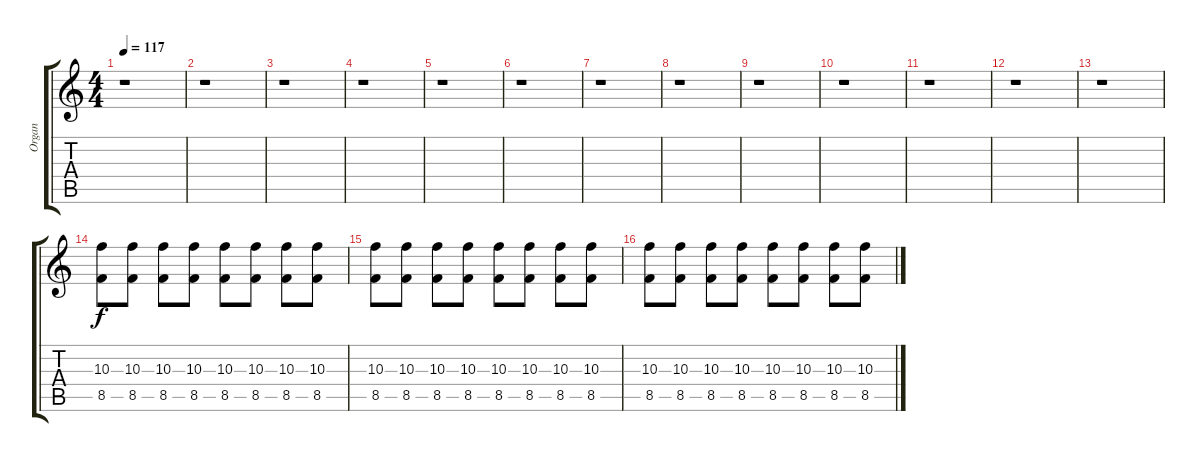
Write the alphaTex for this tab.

\track ("Organ" "Organ") {instrument electricguitarclean}
\staff {score tabs}
\tuning (E4 B3 G3 D3 A2 E2) {hide}
\ts (4 4)
\tempo 117
\clef g2
\ks c
r.1{dy f} |
r.1 |
r.1 |
r.1 |
r.1 |
r.1 |
r.1 |
r.1 |
r.1 |
r.1 |
r.1 |
r.1 |
r.1 |
(10.3 8.5).8 (10.3 8.5).8 (10.3 8.5).8 (10.3 8.5).8 (10.3 8.5).8 (10.3 8.5).8 (10.3 8.5).8 (10.3 8.5).8 |
(10.3 8.5).8 (10.3 8.5).8 (10.3 8.5).8 (10.3 8.5).8 (10.3 8.5).8 (10.3 8.5).8 (10.3 8.5).8 (10.3 8.5).8 |
(10.3 8.5).8 (10.3 8.5).8 (10.3 8.5).8 (10.3 8.5).8 (10.3 8.5).8 (10.3 8.5).8 (10.3 8.5).8 (10.3 8.5).8
